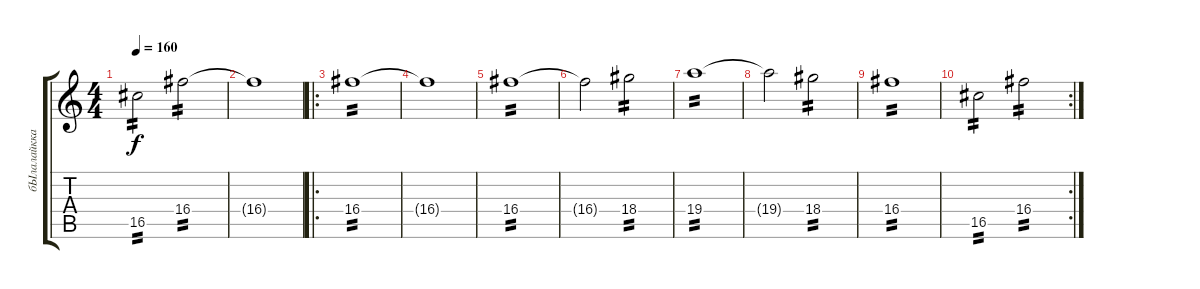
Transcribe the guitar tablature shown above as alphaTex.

\track ("бЫлалайкка " "бЫлалайкка") {instrument acousticguitarsteel}
\staff {score tabs}
\tuning (E4 B3 G3 D3 A2 E2) {hide}
\ts (4 4)
\tempo 160
\clef g2
\ks c
16.5.2{tp 2 dy f} 16.4.2{tp 2} |
16.4{t}.1 |
\ro
16.4.1{tp 2} |
16.4{t}.1 |
16.4.1{tp 2} |
16.4{t}.2 18.4.2{tp 2} |
19.4.1{tp 2} |
19.4{t}.2 18.4.2{tp 2} |
16.4.1{tp 2} |
\rc 2
16.5.2{tp 2} 16.4.2{tp 2}
